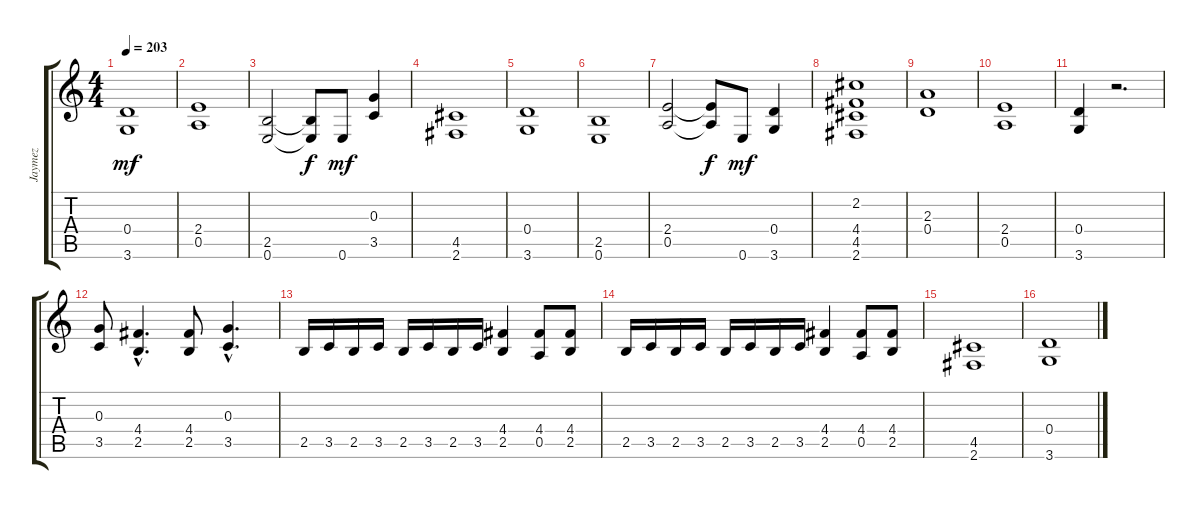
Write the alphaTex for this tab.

\track ("Jaymez" "Jaymez") {instrument distortionguitar}
\staff {score tabs}
\tuning (E4 B3 G3 D3 A2 E2) {hide}
\ts (4 4)
\tempo 203
\clef g2
\ks c
(0.4 3.6).1{dy mf} |
(2.4 0.5).1 |
(2.5 0.6).2 (2.5{t} 0.6{t}).8{dy f} 0.6.8{dy mf} (0.3 3.5).4 |
(4.5 2.6).1 |
(0.4 3.6).1 |
(2.5 0.6).1 |
(2.4 0.5).2 (2.4{t} 0.5{t}).8{dy f} 0.6.8{dy mf} (0.4 3.6).4 |
(2.2 4.4 4.5 2.6).1 |
(2.3 0.4).1 |
(2.4 0.5).1 |
(0.4 3.6).4 r.2{d} |
(0.3 3.5).8 (4.4{hac} 2.5{hac}).4{d} (4.4 2.5).8 (0.3{hac} 3.5{hac}).4{d} |
2.5.16 3.5.16 2.5.16 3.5.16 2.5.16 3.5.16 2.5.16 3.5.16 (4.4 2.5).4 (4.4 0.5).8 (4.4 2.5).8 |
2.5.16 3.5.16 2.5.16 3.5.16 2.5.16 3.5.16 2.5.16 3.5.16 (4.4 2.5).4 (4.4 0.5).8 (4.4 2.5).8 |
(4.5 2.6).1 |
(0.4 3.6).1
